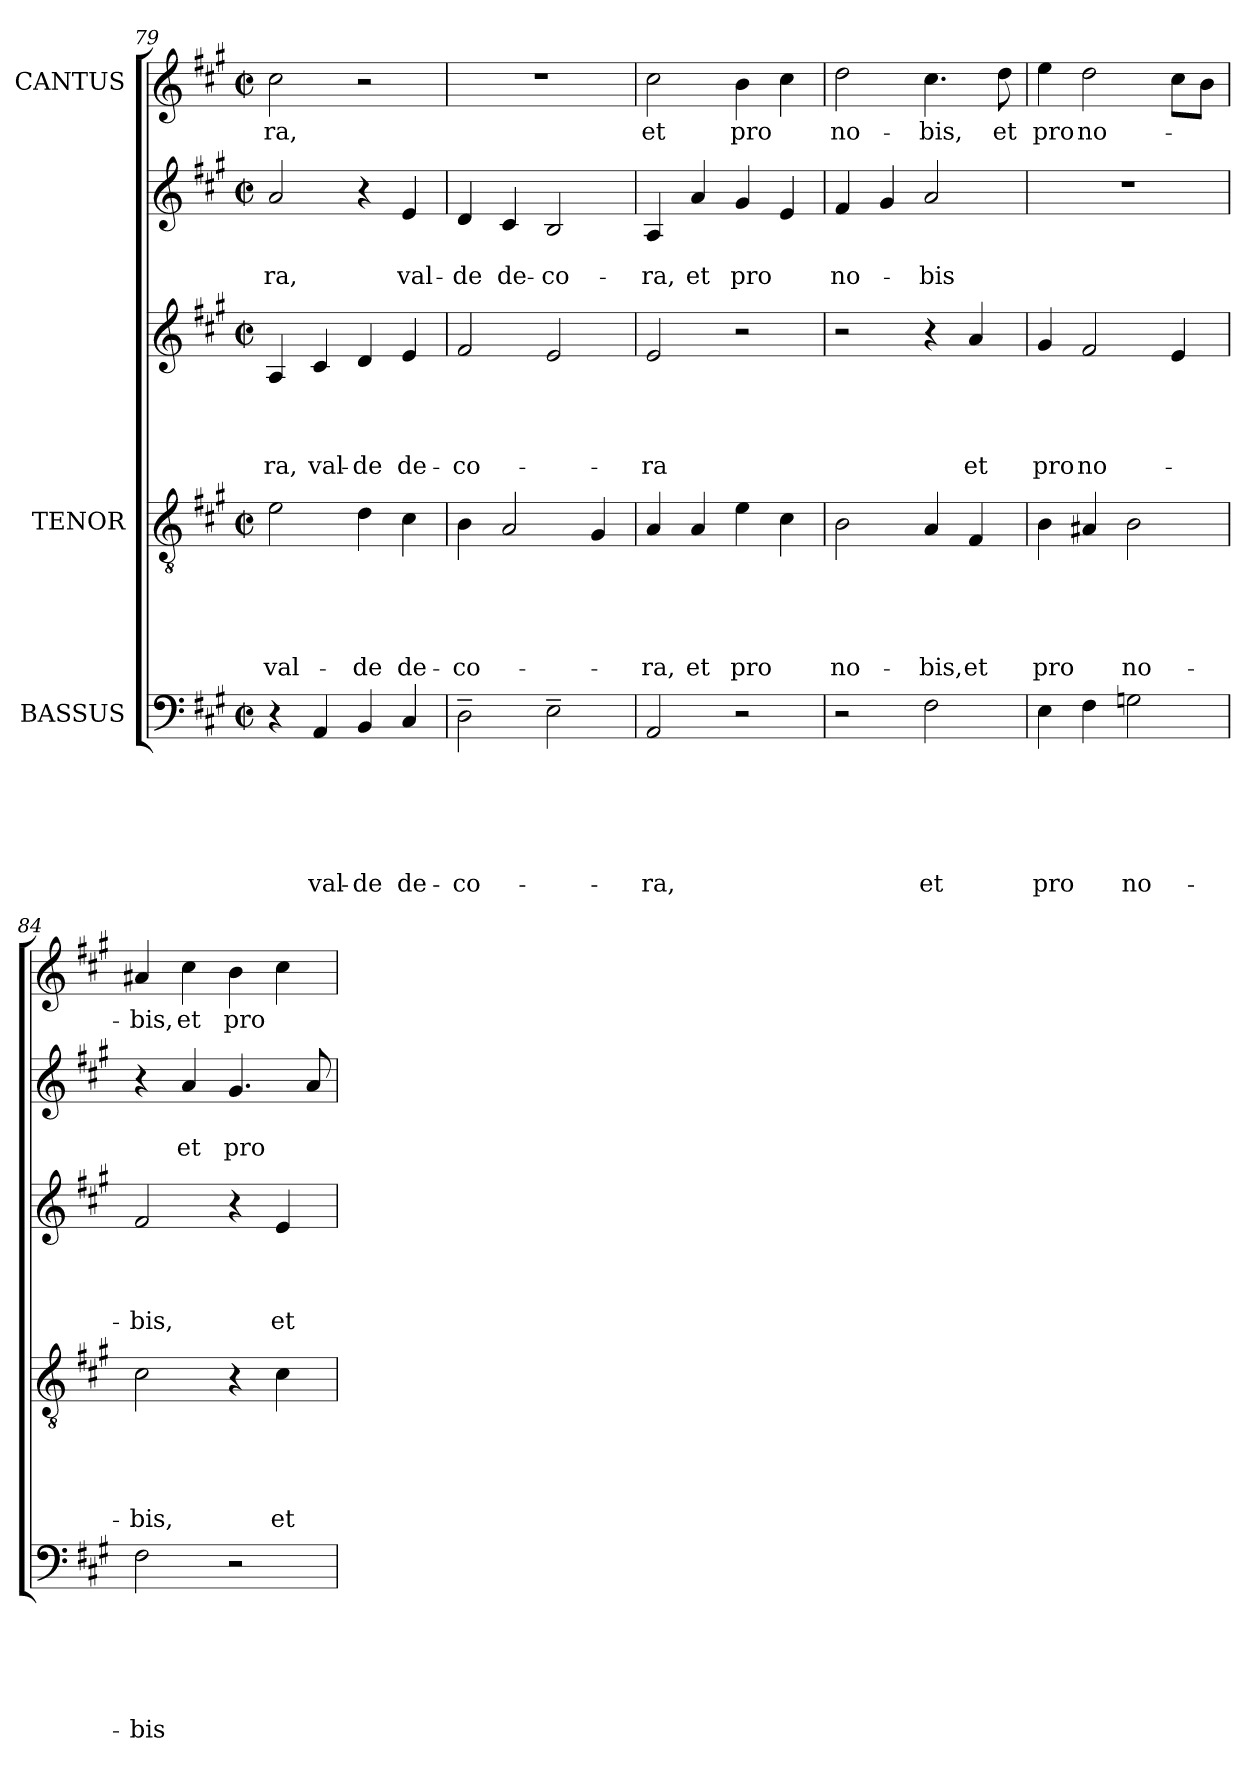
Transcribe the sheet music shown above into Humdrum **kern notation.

**kern	**text	**text	**text	**text	**text	**text	**kern	**text	**text	**text	**text	**text	**kern	**text	**text	**text	**text	**kern	**text	**text	**kern	**text
*part5	*part5	*part5	*part5	*part5	*part5	*part5	*part4	*part4	*part4	*part4	*part4	*part4	*part3	*part3	*part3	*part3	*part3	*part2	*part2	*part2	*part1	*part1
*staff5	*staff5	*staff5	*staff5	*staff5	*staff5	*staff5	*staff4	*staff4	*staff4	*staff4	*staff4	*staff4	*staff3	*staff3	*staff3	*staff3	*staff3	*staff2	*staff2	*staff2	*staff1	*staff1
*I"BASSUS	*	*	*	*	*	*	*I"TENOR	*	*	*	*	*	*	*	*	*	*	*	*	*	*I"CANTUS	*
!!LO:PB:g=z
*clefF4	*	*	*	*	*	*	*clefGv2	*	*	*	*	*	*clefG2	*	*	*	*	*clefG2	*	*	*clefG2	*
*k[f#c#g#]	*	*	*	*	*	*	*k[f#c#g#]	*	*	*	*	*	*k[f#c#g#]	*	*	*	*	*k[f#c#g#]	*	*	*k[f#c#g#]	*
*A:	*	*	*	*	*	*	*A:	*	*	*	*	*	*A:	*	*	*	*	*A:	*	*	*A:	*
*M2/2	*	*	*	*	*	*	*M2/2	*	*	*	*	*	*M2/2	*	*	*	*	*M2/2	*	*	*M2/2	*
*met(c|)	*	*	*	*	*	*	*met(c|)	*	*	*	*	*	*met(c|)	*	*	*	*	*met(c|)	*	*	*met(c|)	*
=79	=79	=79	=79	=79	=79	=79	=79	=79	=79	=79	=79	=79	=79	=79	=79	=79	=79	=79	=79	=79	=79	=79
!	!	!	!	!	!	!	!	!	!	!	!	!LO:LY:b	!	!	!	!	!LO:LY:b	!	!	!LO:LY:b	!	!LO:LY:b
4r	.	.	.	.	.	.	2e\	.	.	.	.	val-	4A/	.	.	.	-ra,	2a/	.	-ra,	2cc#\	-ra,
!	!	!	!	!	!	!LO:LY:b	!	!	!	!	!	!	!	!	!	!	!LO:LY:b	!	!	!	!	!
4AA/	.	.	.	.	.	val-	.	.	.	.	.	.	4c#/	.	.	.	val-	.	.	.	.	.
!	!	!	!	!	!	!LO:LY:b:rj	!	!	!	!	!	!LO:LY:b	!	!	!	!	!LO:LY:b:rj	!	!	!	!	!
4BB/	.	.	.	.	.	-de	4d\	.	.	.	.	-de	4d/	.	.	.	-de	4r	.	.	2r	.
!	!	!	!	!	!	!LO:LY:b	!	!	!	!	!	!LO:LY:b	!	!	!	!	!LO:LY:b	!	!	!LO:LY:b	!	!
4C#/	.	.	.	.	.	de-	4c#\	.	.	.	.	de-	4e/	.	.	.	de-	4e/	.	val-	.	.
=80	=80	=80	=80	=80	=80	=80	=80	=80	=80	=80	=80	=80	=80	=80	=80	=80	=80	=80	=80	=80	=80	=80
!	!	!	!	!	!	!LO:LY:b	!	!	!	!	!	!LO:LY:b	!	!	!	!	!LO:LY:b	!	!	!LO:LY:b	!	!
2D~>\	.	.	.	.	.	-co-	4B\	.	.	.	.	-co-	2f#/	.	.	.	-co-	4d/	.	-de	1r	.
!	!	!	!	!	!	!	!	!	!	!	!	!	!	!	!	!	!	!	!	!LO:LY:b	!	!
.	.	.	.	.	.	.	2A/	.	.	.	.	.	.	.	.	.	.	4c#/	.	de-	.	.
!	!	!	!	!	!	!	!	!	!	!	!	!	!	!	!	!	!	!	!	!LO:LY:b	!	!
2E~>\	.	.	.	.	.	.	.	.	.	.	.	.	2e/	.	.	.	.	2B/	.	-co-	.	.
.	.	.	.	.	.	.	4G#/	.	.	.	.	.	.	.	.	.	.	.	.	.	.	.
=81	=81	=81	=81	=81	=81	=81	=81	=81	=81	=81	=81	=81	=81	=81	=81	=81	=81	=81	=81	=81	=81	=81
!	!	!	!	!	!	!LO:LY:b	!	!	!	!	!	!LO:LY:b	!	!	!	!	!LO:LY:b	!	!	!LO:LY:b	!	!LO:LY:b
2AA/	.	.	.	.	.	-ra,	4A/	.	.	.	.	-ra,	2e/	.	.	.	-ra	4A/	.	-ra,	2cc#\	et
!	!	!	!	!	!	!	!	!	!	!	!	!LO:LY:b	!	!	!	!	!	!	!	!LO:LY:b	!	!
.	.	.	.	.	.	.	4A/	.	.	.	.	et	.	.	.	.	.	4a/	.	et	.	.
!	!	!	!	!	!	!	!	!	!	!	!	!LO:LY:b	!	!	!	!	!	!	!	!LO:LY:b	!	!LO:LY:b
2r	.	.	.	.	.	.	4e\	.	.	.	.	pro	2r	.	.	.	.	4g#/	.	pro	4b\	pro
.	.	.	.	.	.	.	4c#\	.	.	.	.	.	.	.	.	.	.	4e/	.	.	4cc#\	.
=82	=82	=82	=82	=82	=82	=82	=82	=82	=82	=82	=82	=82	=82	=82	=82	=82	=82	=82	=82	=82	=82	=82
!	!	!	!	!	!	!	!	!	!	!	!	!LO:LY:b	!	!	!	!	!	!	!	!LO:LY:b	!	!LO:LY:b
2r	.	.	.	.	.	.	2B\	.	.	.	.	no-	2r	.	.	.	.	4f#/	.	no-	2dd\	no-
.	.	.	.	.	.	.	.	.	.	.	.	.	.	.	.	.	.	4g#/	.	.	.	.
!	!	!	!	!	!	!LO:LY:b	!	!	!	!	!	!LO:LY:b	!	!	!	!	!	!	!	!LO:LY:b	!	!LO:LY:b
2F#\	.	.	.	.	.	et	4A/	.	.	.	.	-bis,	4r	.	.	.	.	2a/	.	-bis	4.cc#\	-bis,
!	!	!	!	!	!	!	!	!	!	!	!	!LO:LY:b	!	!	!	!	!LO:LY:b	!	!	!	!	!
.	.	.	.	.	.	.	4F#/	.	.	.	.	et	4a/	.	.	.	et	.	.	.	.	.
!	!	!	!	!	!	!	!	!	!	!	!	!	!	!	!	!	!	!	!	!	!	!LO:LY:b
.	.	.	.	.	.	.	.	.	.	.	.	.	.	.	.	.	.	.	.	.	8dd\	et
=83	=83	=83	=83	=83	=83	=83	=83	=83	=83	=83	=83	=83	=83	=83	=83	=83	=83	=83	=83	=83	=83	=83
!	!	!	!	!	!	!LO:LY:b	!	!	!	!	!	!LO:LY:b	!	!	!	!	!LO:LY:b	!	!	!	!	!LO:LY:b
4E\	.	.	.	.	.	pro	4B\	.	.	.	.	pro	4g#/	.	.	.	pro	1r	.	.	4ee\	pro
!	!	!	!	!	!	!	!	!	!	!	!	!	!	!	!	!	!LO:LY:b	!	!	!	!	!LO:LY:b
4F#\	.	.	.	.	.	.	4A#X/	.	.	.	.	.	2f#/	.	.	.	no-	.	.	.	2dd\	no-
!	!	!	!	!	!	!LO:LY:b	!	!	!	!	!	!LO:LY:b	!	!	!	!	!	!	!	!	!	!
2Gn\	.	.	.	.	.	no-	2B\	.	.	.	.	no-	.	.	.	.	.	.	.	.	.	.
.	.	.	.	.	.	.	.	.	.	.	.	.	4e/	.	.	.	.	.	.	.	8cc#\L	.
.	.	.	.	.	.	.	.	.	.	.	.	.	.	.	.	.	.	.	.	.	8b\J	.
=84	=84	=84	=84	=84	=84	=84	=84	=84	=84	=84	=84	=84	=84	=84	=84	=84	=84	=84	=84	=84	=84	=84
!	!	!	!	!	!	!LO:LY:b	!	!	!	!	!	!LO:LY:b	!	!	!	!	!LO:LY:b	!	!	!	!	!LO:LY:b
2F#\	.	.	.	.	.	-bis	2c#\	.	.	.	.	-bis,	2f#/	.	.	.	-bis,	4r	.	.	4a#X/	-bis,
!	!	!	!	!	!	!	!	!	!	!	!	!	!	!	!	!	!	!	!	!LO:LY:b	!	!LO:LY:b
.	.	.	.	.	.	.	.	.	.	.	.	.	.	.	.	.	.	4a/	.	et	4cc#\	et
!	!	!	!	!	!	!	!	!	!	!	!	!	!	!	!	!	!	!	!	!LO:LY:b	!	!LO:LY:b
2r	.	.	.	.	.	.	4r	.	.	.	.	.	4r	.	.	.	.	4.g#/	.	pro	4b\	pro
!	!	!	!	!	!	!	!	!	!	!	!	!LO:LY:b	!	!	!	!	!LO:LY:b	!	!	!	!	!
.	.	.	.	.	.	.	4c#\	.	.	.	.	et	4e/	.	.	.	et	.	.	.	4cc#\	.
.	.	.	.	.	.	.	.	.	.	.	.	.	.	.	.	.	.	8a/	.	.	.	.
=	=	=	=	=	=	=	=	=	=	=	=	=	=	=	=	=	=	=	=	=	=	=
*-	*-	*-	*-	*-	*-	*-	*-	*-	*-	*-	*-	*-	*-	*-	*-	*-	*-	*-	*-	*-	*-	*-
